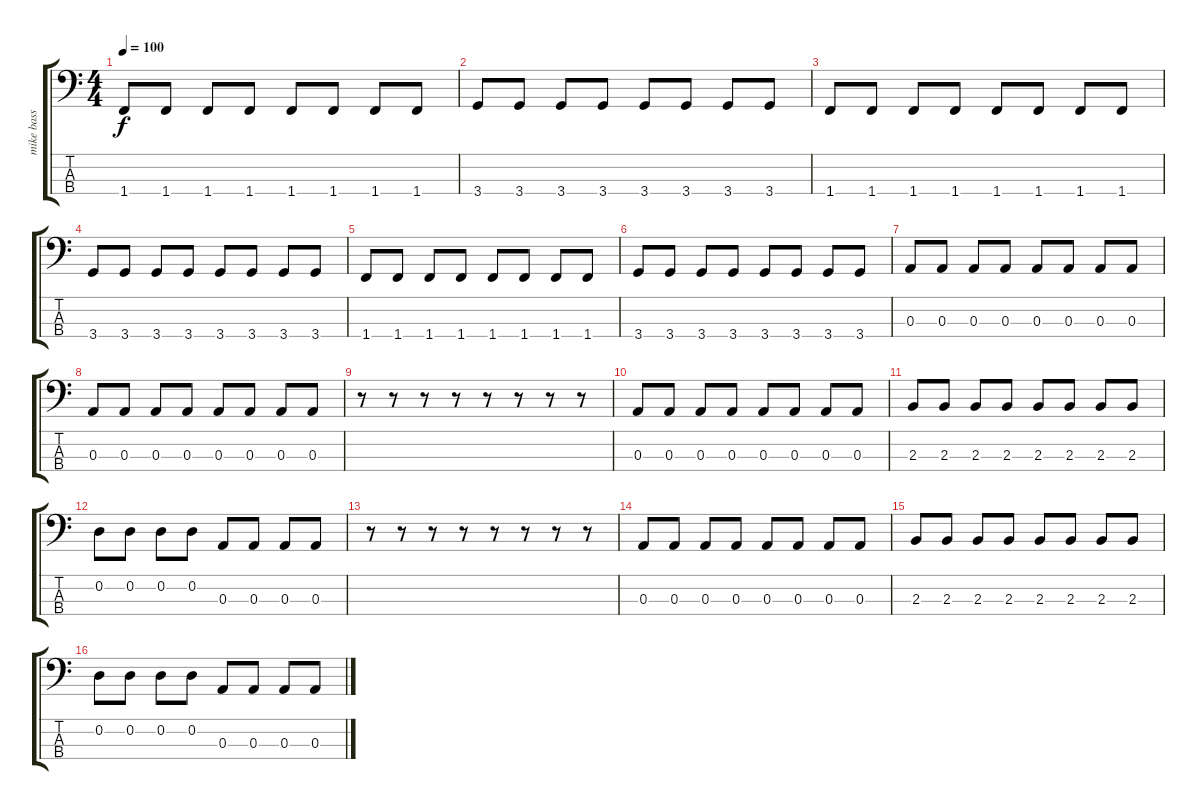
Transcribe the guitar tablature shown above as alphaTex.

\track ("mike bass" "mike bass") {instrument electricbassfinger}
\staff {score tabs}
\tuning (G2 D2 A1 E1) {hide}
\ts (4 4)
\tempo 100
\clef f4
\ks c
1.4.8{dy f} 1.4.8 1.4.8 1.4.8 1.4.8 1.4.8 1.4.8 1.4.8 |
3.4.8 3.4.8 3.4.8 3.4.8 3.4.8 3.4.8 3.4.8 3.4.8 |
1.4.8 1.4.8 1.4.8 1.4.8 1.4.8 1.4.8 1.4.8 1.4.8 |
3.4.8 3.4.8 3.4.8 3.4.8 3.4.8 3.4.8 3.4.8 3.4.8 |
1.4.8 1.4.8 1.4.8 1.4.8 1.4.8 1.4.8 1.4.8 1.4.8 |
3.4.8 3.4.8 3.4.8 3.4.8 3.4.8 3.4.8 3.4.8 3.4.8 |
0.3.8 0.3.8 0.3.8 0.3.8 0.3.8 0.3.8 0.3.8 0.3.8 |
0.3.8 0.3.8 0.3.8 0.3.8 0.3.8 0.3.8 0.3.8 0.3.8 |
r.8 r.8 r.8 r.8 r.8 r.8 r.8 r.8 |
0.3.8 0.3.8 0.3.8 0.3.8 0.3.8 0.3.8 0.3.8 0.3.8 |
2.3.8 2.3.8 2.3.8 2.3.8 2.3.8 2.3.8 2.3.8 2.3.8 |
0.2.8 0.2.8 0.2.8 0.2.8 0.3.8 0.3.8 0.3.8 0.3.8 |
r.8 r.8 r.8 r.8 r.8 r.8 r.8 r.8 |
0.3.8 0.3.8 0.3.8 0.3.8 0.3.8 0.3.8 0.3.8 0.3.8 |
2.3.8 2.3.8 2.3.8 2.3.8 2.3.8 2.3.8 2.3.8 2.3.8 |
0.2.8 0.2.8 0.2.8 0.2.8 0.3.8 0.3.8 0.3.8 0.3.8
